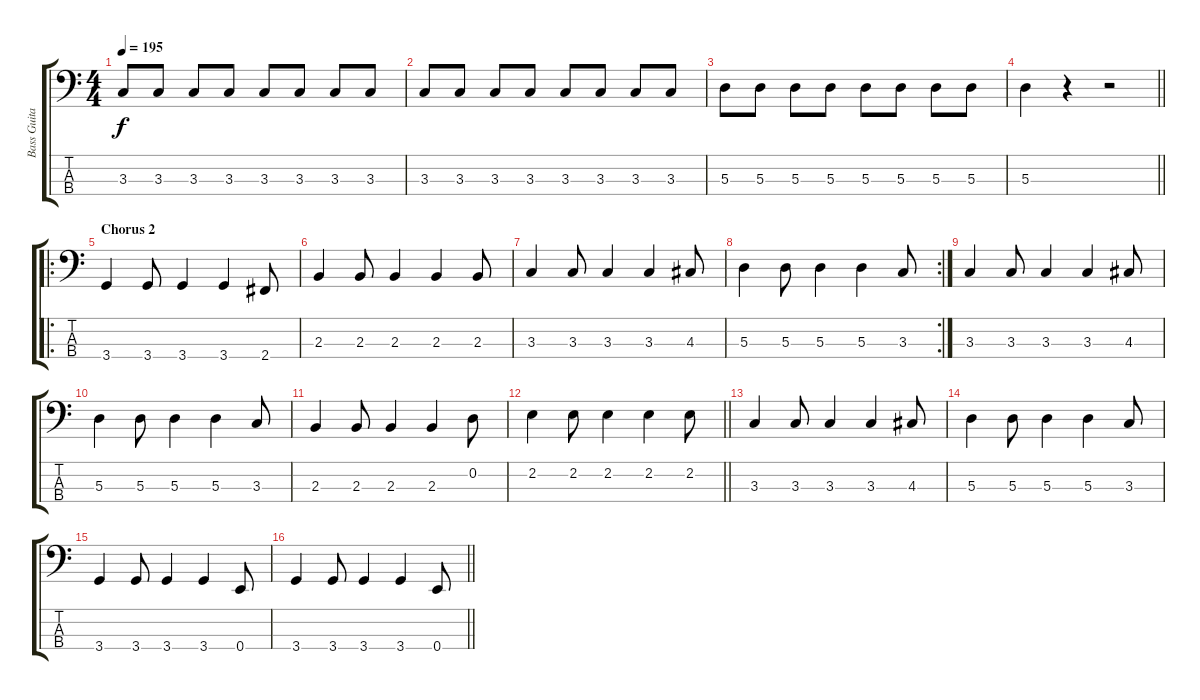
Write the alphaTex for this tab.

\track ("Bass Guitar" "Bass Guita") {instrument electricbassfinger}
\staff {score tabs}
\tuning (G2 D2 A1 E1) {hide}
\ts (4 4)
\tempo 195
\clef f4
\ks c
3.3.8{dy f} 3.3.8 3.3.8 3.3.8 3.3.8 3.3.8 3.3.8 3.3.8 |
3.3.8 3.3.8 3.3.8 3.3.8 3.3.8 3.3.8 3.3.8 3.3.8 |
5.3.8 5.3.8 5.3.8 5.3.8 5.3.8 5.3.8 5.3.8 5.3.8 |
\barLineRight lightlight
5.3.4 r.4 r.2 |
\ro
\section ("" "Chorus 2")
3.4.4 3.4.8 3.4.4 3.4.4 2.4.8 |
2.3.4 2.3.8 2.3.4 2.3.4 2.3.8 |
3.3.4 3.3.8 3.3.4 3.3.4 4.3.8 |
\rc 2
5.3.4 5.3.8 5.3.4 5.3.4 3.3.8 |
3.3.4 3.3.8 3.3.4 3.3.4 4.3.8 |
5.3.4 5.3.8 5.3.4 5.3.4 3.3.8 |
2.3.4 2.3.8 2.3.4 2.3.4 0.2.8 |
\barLineRight lightlight
2.2.4 2.2.8 2.2.4 2.2.4 2.2.8 |
3.3.4 3.3.8 3.3.4 3.3.4 4.3.8 |
5.3.4 5.3.8 5.3.4 5.3.4 3.3.8 |
3.4.4 3.4.8 3.4.4 3.4.4 0.4.8 |
\barLineRight lightlight
3.4.4 3.4.8 3.4.4 3.4.4 0.4.8
